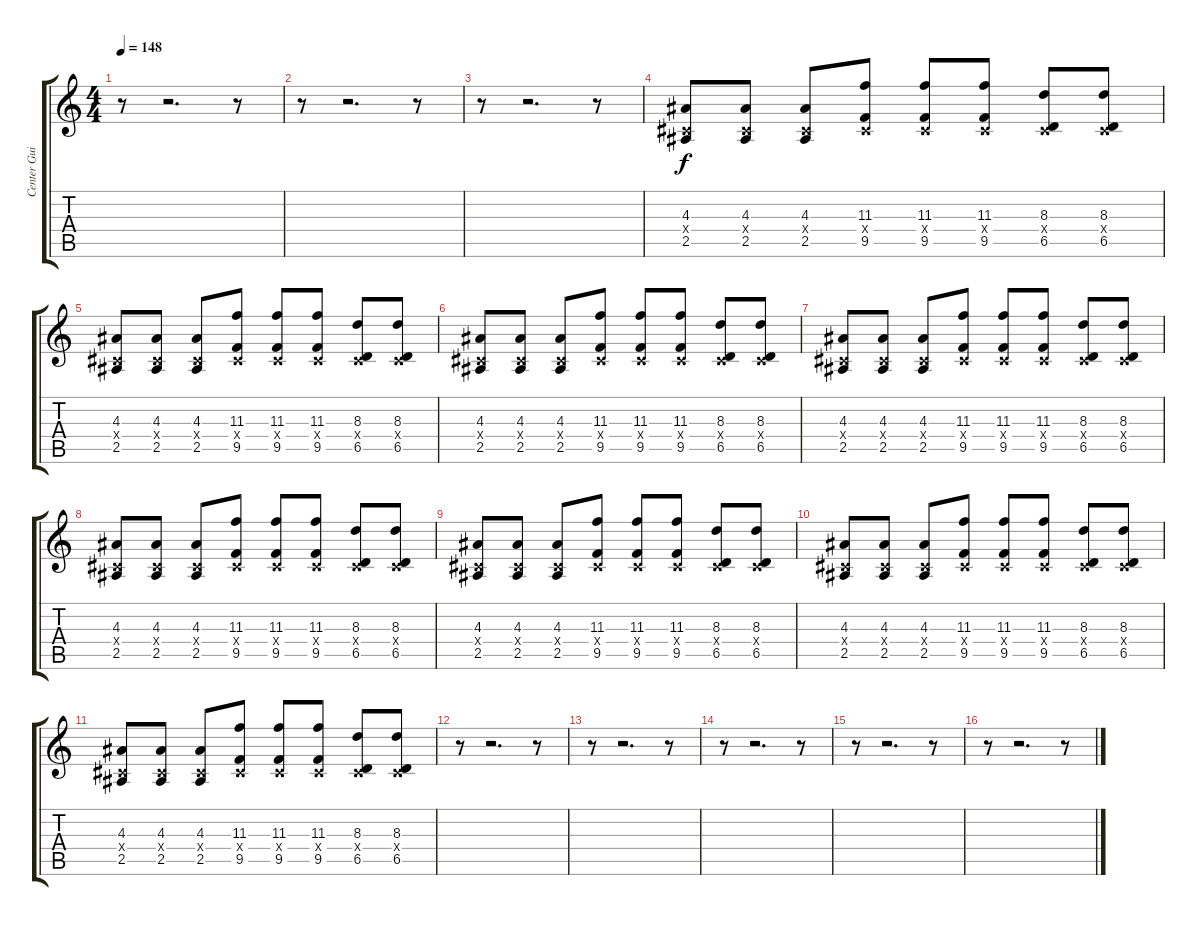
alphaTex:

\track ("Center Guitar" "Center Gui") {instrument distortionguitar}
\staff {score tabs}
\tuning (Eb4 Bb3 Gb3 Db3 Ab2 Eb2) {hide}
\ts (4 4)
\tempo 148
\clef g2
\ks c
r.8{dy f} r.2{d} r.8 |
r.8 r.2{d} r.8 |
r.8 r.2{d} r.8 |
(4.3 0.4{x} 2.5).8 (4.3 0.4{x} 2.5).8 (4.3 0.4{x} 2.5).8 (11.3 0.4{x} 9.5).8 (11.3 0.4{x} 9.5).8 (11.3 0.4{x} 9.5).8 (8.3 0.4{x} 6.5).8 (8.3 0.4{x} 6.5).8 |
(4.3 0.4{x} 2.5).8 (4.3 0.4{x} 2.5).8 (4.3 0.4{x} 2.5).8 (11.3 0.4{x} 9.5).8 (11.3 0.4{x} 9.5).8 (11.3 0.4{x} 9.5).8 (8.3 0.4{x} 6.5).8 (8.3 0.4{x} 6.5).8 |
(4.3 0.4{x} 2.5).8 (4.3 0.4{x} 2.5).8 (4.3 0.4{x} 2.5).8 (11.3 0.4{x} 9.5).8 (11.3 0.4{x} 9.5).8 (11.3 0.4{x} 9.5).8 (8.3 0.4{x} 6.5).8 (8.3 0.4{x} 6.5).8 |
(4.3 0.4{x} 2.5).8 (4.3 0.4{x} 2.5).8 (4.3 0.4{x} 2.5).8 (11.3 0.4{x} 9.5).8 (11.3 0.4{x} 9.5).8 (11.3 0.4{x} 9.5).8 (8.3 0.4{x} 6.5).8 (8.3 0.4{x} 6.5).8 |
(4.3 0.4{x} 2.5).8 (4.3 0.4{x} 2.5).8 (4.3 0.4{x} 2.5).8 (11.3 0.4{x} 9.5).8 (11.3 0.4{x} 9.5).8 (11.3 0.4{x} 9.5).8 (8.3 0.4{x} 6.5).8 (8.3 0.4{x} 6.5).8 |
(4.3 0.4{x} 2.5).8 (4.3 0.4{x} 2.5).8 (4.3 0.4{x} 2.5).8 (11.3 0.4{x} 9.5).8 (11.3 0.4{x} 9.5).8 (11.3 0.4{x} 9.5).8 (8.3 0.4{x} 6.5).8 (8.3 0.4{x} 6.5).8 |
(4.3 0.4{x} 2.5).8 (4.3 0.4{x} 2.5).8 (4.3 0.4{x} 2.5).8 (11.3 0.4{x} 9.5).8 (11.3 0.4{x} 9.5).8 (11.3 0.4{x} 9.5).8 (8.3 0.4{x} 6.5).8 (8.3 0.4{x} 6.5).8 |
(4.3 0.4{x} 2.5).8 (4.3 0.4{x} 2.5).8 (4.3 0.4{x} 2.5).8 (11.3 0.4{x} 9.5).8 (11.3 0.4{x} 9.5).8 (11.3 0.4{x} 9.5).8 (8.3 0.4{x} 6.5).8 (8.3 0.4{x} 6.5).8 |
r.8 r.2{d} r.8 |
r.8 r.2{d} r.8 |
r.8 r.2{d} r.8 |
r.8 r.2{d} r.8 |
r.8 r.2{d} r.8
